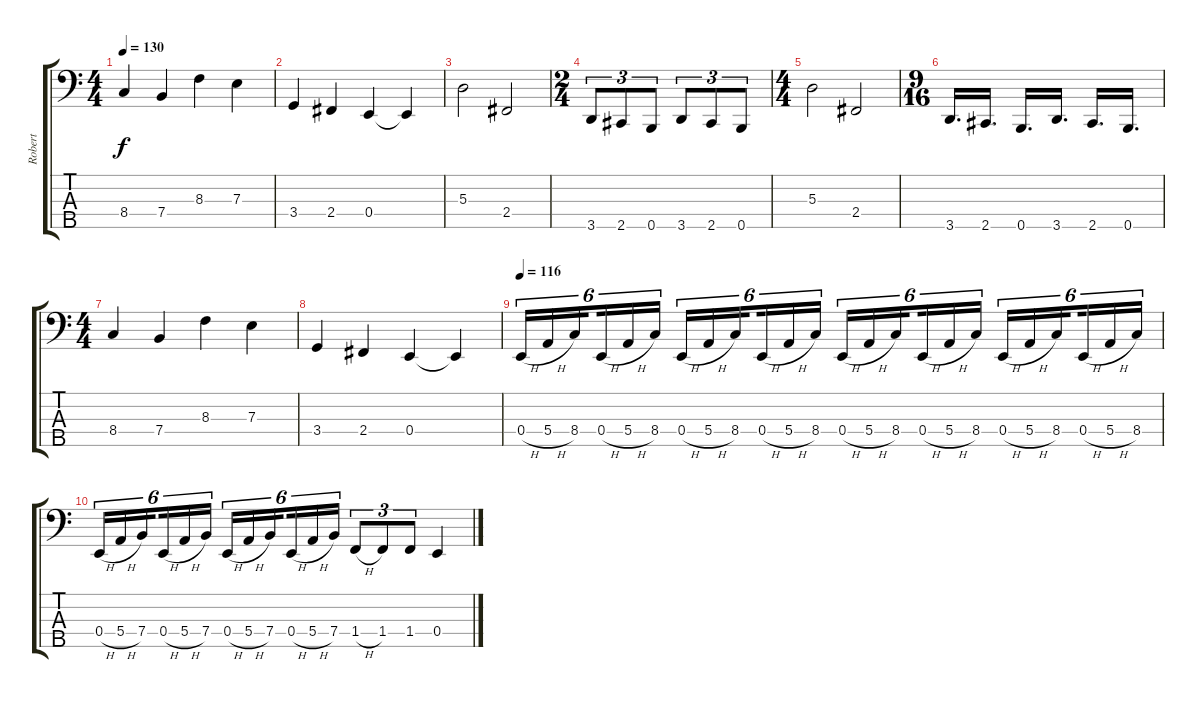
\track ("Robert" "Robert") {instrument electricbassfinger}
\staff {score tabs}
\tuning (G2 D2 A1 E1 B0) {hide}
\ts (4 4)
\tempo 130
\clef f4
\ks c
8.4.4{dy f} 7.4.4 8.3.4 7.3.4 |
3.4.4 2.4.4 0.4.4 0.4{t}.4 |
5.3.2 2.4.2 |
\ts (2 4)
3.5.8{tu (3 2)} 2.5.8{tu (3 2)} 0.5.8{tu (3 2)} 3.5.8{tu (3 2)} 2.5.8{tu (3 2)} 0.5.8{tu (3 2)} |
\ts (4 4)
5.3.2 2.4.2 |
\ts (9 16)
3.5.16{d} 2.5.16{d} 0.5.16{d} 3.5.16{d} 2.5.16{d} 0.5.16{d} |
\ts (4 4)
8.4.4 7.4.4 8.3.4 7.3.4 |
3.4.4 2.4.4 0.4.4 0.4{t}.4 |
\tempo 116
0.4{h}.16{tu (6 4)} 5.4{h}.16{tu (6 4)} 8.4.16{tu (6 4) beam splitsecondary} 0.4{h}.16{tu (6 4)} 5.4{h}.16{tu (6 4)} 8.4.16{tu (6 4)} 0.4{h}.16{tu (6 4)} 5.4{h}.16{tu (6 4)} 8.4.16{tu (6 4) beam splitsecondary} 0.4{h}.16{tu (6 4)} 5.4{h}.16{tu (6 4)} 8.4.16{tu (6 4)} 0.4{h}.16{tu (6 4)} 5.4{h}.16{tu (6 4)} 8.4.16{tu (6 4) beam splitsecondary} 0.4{h}.16{tu (6 4)} 5.4{h}.16{tu (6 4)} 8.4.16{tu (6 4)} 0.4{h}.16{tu (6 4)} 5.4{h}.16{tu (6 4)} 8.4.16{tu (6 4) beam splitsecondary} 0.4{h}.16{tu (6 4)} 5.4{h}.16{tu (6 4)} 8.4.16{tu (6 4)} |
0.4{h}.16{tu (6 4)} 5.4{h}.16{tu (6 4)} 7.4.16{tu (6 4) beam splitsecondary} 0.4{h}.16{tu (6 4)} 5.4{h}.16{tu (6 4)} 7.4.16{tu (6 4)} 0.4{h}.16{tu (6 4)} 5.4{h}.16{tu (6 4)} 7.4.16{tu (6 4) beam splitsecondary} 0.4{h}.16{tu (6 4)} 5.4{h}.16{tu (6 4)} 7.4.16{tu (6 4)} 1.4{h}.8{tu (3 2)} 1.4.8{tu (3 2)} 1.4.8{tu (3 2)} 0.4.4
